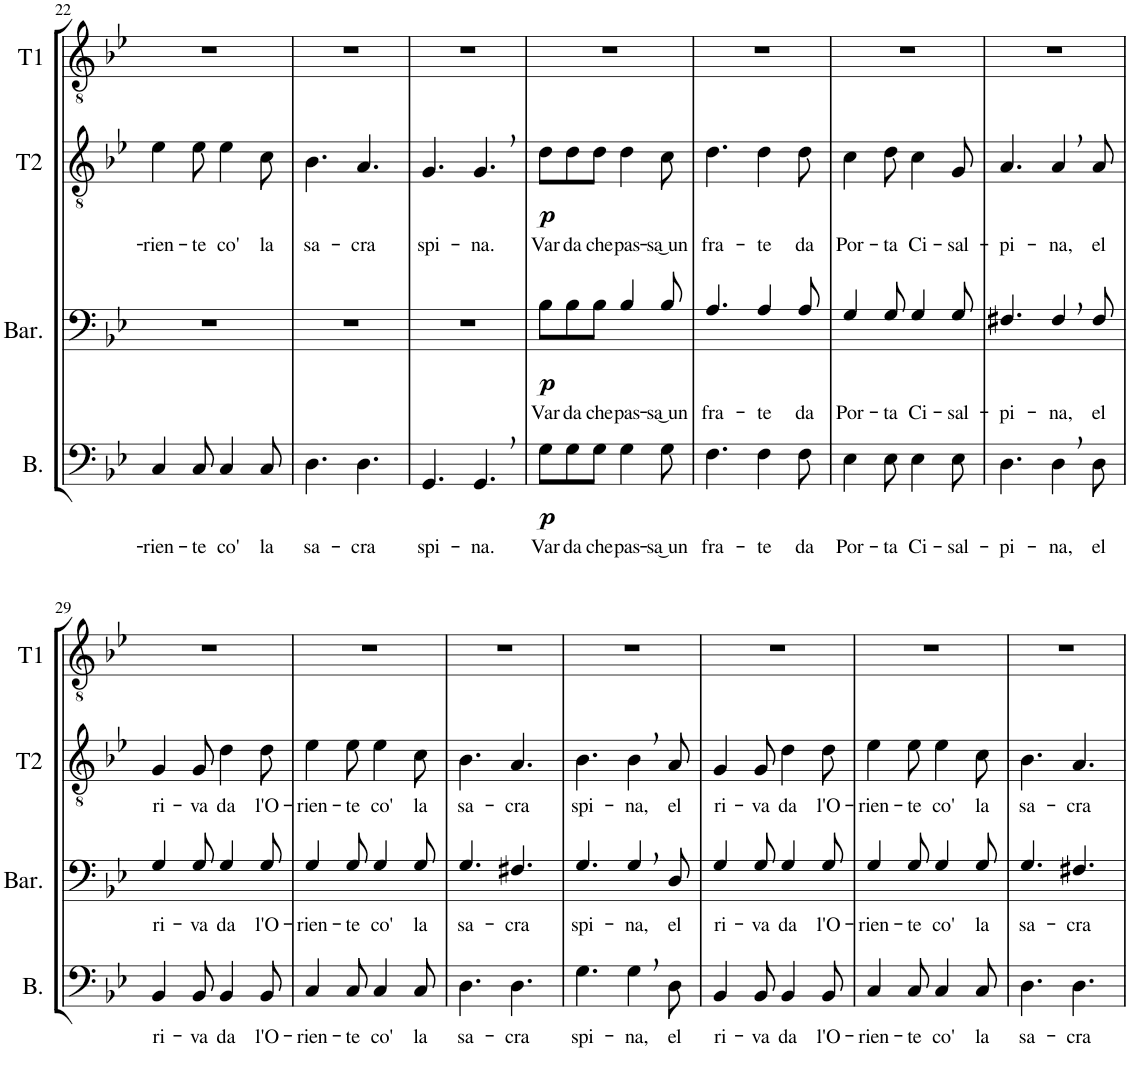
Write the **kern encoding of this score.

**kern	**text	**dynam	**kern	**text	**dynam	**kern	**text	**dynam	**kern
*part4	*part4	*part4	*part3	*part3	*part3	*part2	*part2	*part2	*part1
*staff4	*staff4	*staff4	*staff3	*staff3	*staff3	*staff2	*staff2	*staff2	*staff1
*I"Bass	*	*	*I"Baritone	*	*	*I"Tenor2	*	*	*I"Tenor1
*I'B.	*	*	*I'Bar.	*	*	*I'T2	*	*	*I'T1
!!LO:PB:g=z
*clefF4	*	*	*clefF4	*	*	*clefGv2	*	*	*clefGv2
*k[b-e-]	*	*	*k[b-e-]	*	*	*k[b-e-]	*	*	*k[b-e-]
*M6/8	*	*	*M6/8	*	*	*M6/8	*	*	*M6/8
=22	=22	=22	=22	=22	=22	=22	=22	=22	=22
!	!LO:LY:b	!	!	!	!	!	!LO:LY:b	!	!
4C/	-rien-	.	2.r	.	.	4e-\	-rien-	.	2.r
!	!LO:LY:b	!	!	!	!	!	!LO:LY:b	!	!
8C/	-te	.	.	.	.	8e-\	-te	.	.
!	!LO:LY:b	!	!	!	!	!	!LO:LY:b	!	!
4C/	co'	.	.	.	.	4e-\	co'	.	.
!	!LO:LY:b	!	!	!	!	!	!LO:LY:b	!	!
8C/	la	.	.	.	.	8c\	la	.	.
=23	=23	=23	=23	=23	=23	=23	=23	=23	=23
!	!LO:LY:b	!	!	!	!	!	!LO:LY:b	!	!
4.D\	sa-	.	2.r	.	.	4.B-\	sa-	.	2.r
!	!LO:LY:b	!	!	!	!	!	!LO:LY:b	!	!
4.D\	-cra	.	.	.	.	4.A/	-cra	.	.
=24	=24	=24	=24	=24	=24	=24	=24	=24	=24
!	!LO:LY:b	!	!	!	!	!	!LO:LY:b	!	!
4.GG/	spi-	.	2.r	.	.	4.G/	spi-	.	2.r
!	!LO:LY:b	!	!	!	!	!	!LO:LY:b	!	!
4.GG,/	-na.	.	.	.	.	4.G,/	-na.	.	.
=25	=25	=25	=25	=25	=25	=25	=25	=25	=25
!	!LO:LY:b	!LO:DY:b	!	!LO:LY:b	!LO:DY:b	!	!LO:LY:b	!LO:DY:b	!
8G\L	Var-	p	8B-\L	Var-	p	8d\L	Var-	p	2.r
!	!LO:LY:b	!	!	!LO:LY:b	!	!	!LO:LY:b	!	!
8G\	da	.	8B-\	-da	.	8d\	da	.	.
!	!LO:LY:b	!	!	!LO:LY:b	!	!	!LO:LY:b	!	!
8G\J	che	.	8B-\J	che	.	8d\J	che	.	.
!	!LO:LY:b	!	!	!LO:LY:b	!	!	!LO:LY:b	!	!
4G\	pas-	.	4B-/	pas-	.	4d\	pas-	.	.
!	!LO:LY:b	!	!	!LO:LY:b	!	!	!LO:LY:b	!	!
8G\	-sa͜ un	.	8B-/	-sa͜ un	.	8c\	-sa͜ un	.	.
=26	=26	=26	=26	=26	=26	=26	=26	=26	=26
!	!LO:LY:b	!	!	!LO:LY:b	!	!	!LO:LY:b	!	!
4.F\	fra-	.	4.A/	fra-	.	4.d\	fra-	.	2.r
!	!LO:LY:b	!	!	!LO:LY:b	!	!	!LO:LY:b	!	!
4F\	-te	.	4A/	-te	.	4d\	-te	.	.
!	!LO:LY:b	!	!	!LO:LY:b	!	!	!LO:LY:b	!	!
8F\	da	.	8A/	da	.	8d\	da	.	.
=27	=27	=27	=27	=27	=27	=27	=27	=27	=27
!	!LO:LY:b	!	!	!LO:LY:b	!	!	!LO:LY:b	!	!
4E-\	Por-	.	4G/	Por-	.	4c\	Por-	.	2.r
!	!LO:LY:b	!	!	!LO:LY:b	!	!	!LO:LY:b	!	!
8E-\	-ta	.	8G/	-ta	.	8d\	-ta	.	.
!	!LO:LY:b	!	!	!LO:LY:b	!	!	!LO:LY:b	!	!
4E-\	Ci-	.	4G/	Ci-	.	4c\	Ci-	.	.
!	!LO:LY:b	!	!	!LO:LY:b	!	!	!LO:LY:b	!	!
8E-\	-sal-	.	8G/	-sal-	.	8G/	-sal-	.	.
=28	=28	=28	=28	=28	=28	=28	=28	=28	=28
!	!LO:LY:b	!	!	!LO:LY:b	!	!	!LO:LY:b	!	!
4.D\	-pi-	.	4.F#X/	-pi-	.	4.A/	-pi-	.	2.r
!	!LO:LY:b	!	!	!LO:LY:b	!	!	!LO:LY:b	!	!
4D,\	-na,	.	4F#,/	-na,	.	4A,/	-na,	.	.
!	!LO:LY:b	!	!	!LO:LY:b	!	!	!LO:LY:b	!	!
8D\	el	.	8F#/	el	.	8A/	el	.	.
!!LO:LB:g=z
=29	=29	=29	=29	=29	=29	=29	=29	=29	=29
!	!LO:LY:b	!	!	!LO:LY:b	!	!	!LO:LY:b	!	!
4BB-/	ri-	.	4G/	ri-	.	4G/	ri-	.	2.r
!	!LO:LY:b	!	!	!LO:LY:b	!	!	!LO:LY:b	!	!
8BB-/	-va	.	8G/	-va	.	8G/	-va	.	.
!	!LO:LY:b	!	!	!LO:LY:b	!	!	!LO:LY:b	!	!
4BB-/	da	.	4G/	da	.	4d\	da	.	.
!	!LO:LY:b	!	!	!LO:LY:b	!	!	!LO:LY:b	!	!
8BB-/	l'O-	.	8G/	l'O-	.	8d\	l'O-	.	.
=30	=30	=30	=30	=30	=30	=30	=30	=30	=30
!	!LO:LY:b	!	!	!LO:LY:b	!	!	!LO:LY:b	!	!
4C/	-rien-	.	4G/	-rien-	.	4e-\	-rien-	.	2.r
!	!LO:LY:b	!	!	!LO:LY:b	!	!	!LO:LY:b	!	!
8C/	-te	.	8G/	-te	.	8e-\	-te	.	.
!	!LO:LY:b	!	!	!LO:LY:b	!	!	!LO:LY:b	!	!
4C/	co'	.	4G/	co'	.	4e-\	co'	.	.
!	!LO:LY:b	!	!	!LO:LY:b	!	!	!LO:LY:b	!	!
8C/	la	.	8G/	la	.	8c\	la	.	.
=31	=31	=31	=31	=31	=31	=31	=31	=31	=31
!	!LO:LY:b	!	!	!LO:LY:b	!	!	!LO:LY:b	!	!
4.D\	sa-	.	4.G/	sa-	.	4.B-\	sa-	.	2.r
!	!LO:LY:b	!	!	!LO:LY:b	!	!	!LO:LY:b	!	!
4.D\	-cra	.	4.F#X/	-cra	.	4.A/	-cra	.	.
=32	=32	=32	=32	=32	=32	=32	=32	=32	=32
!	!LO:LY:b	!	!	!LO:LY:b	!	!	!LO:LY:b	!	!
4.G\	spi-	.	4.G/	spi-	.	4.B-\	spi-	.	2.r
!	!LO:LY:b	!	!	!LO:LY:b	!	!	!LO:LY:b	!	!
4G,\	-na,	.	4G,/	-na,	.	4B-,\	-na,	.	.
!	!LO:LY:b	!	!	!LO:LY:b	!	!	!LO:LY:b	!	!
8D\	el	.	8D/	el	.	8A/	el	.	.
=33	=33	=33	=33	=33	=33	=33	=33	=33	=33
!	!LO:LY:b	!	!	!LO:LY:b	!	!	!LO:LY:b	!	!
4BB-/	ri-	.	4G/	ri-	.	4G/	ri-	.	2.r
!	!LO:LY:b	!	!	!LO:LY:b	!	!	!LO:LY:b	!	!
8BB-/	-va	.	8G/	-va	.	8G/	-va	.	.
!	!LO:LY:b	!	!	!LO:LY:b	!	!	!LO:LY:b	!	!
4BB-/	da	.	4G/	da	.	4d\	da	.	.
!	!LO:LY:b	!	!	!LO:LY:b	!	!	!LO:LY:b	!	!
8BB-/	l'O-	.	8G/	l'O-	.	8d\	l'O-	.	.
=34	=34	=34	=34	=34	=34	=34	=34	=34	=34
!	!LO:LY:b	!	!	!LO:LY:b	!	!	!LO:LY:b	!	!
4C/	-rien-	.	4G/	-rien-	.	4e-\	-rien-	.	2.r
!	!LO:LY:b	!	!	!LO:LY:b	!	!	!LO:LY:b	!	!
8C/	-te	.	8G/	-te	.	8e-\	-te	.	.
!	!LO:LY:b	!	!	!LO:LY:b	!	!	!LO:LY:b	!	!
4C/	co'	.	4G/	co'	.	4e-\	co'	.	.
!	!LO:LY:b	!	!	!LO:LY:b	!	!	!LO:LY:b	!	!
8C/	la	.	8G/	la	.	8c\	la	.	.
=35	=35	=35	=35	=35	=35	=35	=35	=35	=35
!	!LO:LY:b	!	!	!LO:LY:b	!	!	!LO:LY:b	!	!
4.D\	sa-	.	4.G/	sa-	.	4.B-\	sa-	.	2.r
!	!LO:LY:b	!	!	!LO:LY:b	!	!	!LO:LY:b	!	!
4.D\	-cra	.	4.F#X/	-cra	.	4.A/	-cra	.	.
=	=	=	=	=	=	=	=	=	=
*-	*-	*-	*-	*-	*-	*-	*-	*-	*-
